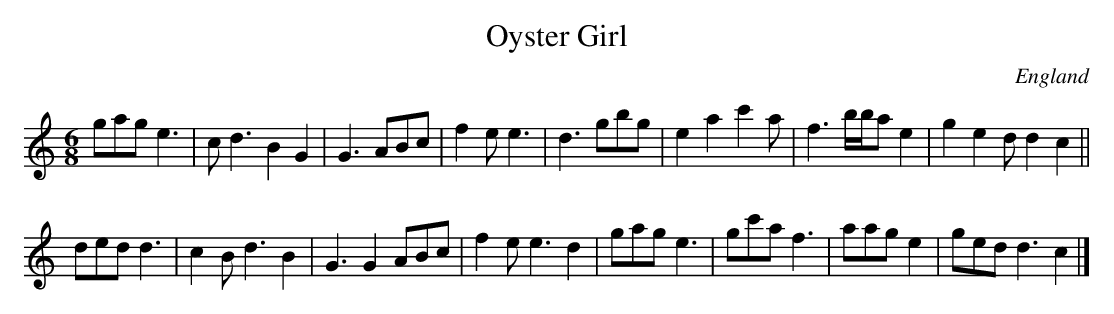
X:1
T:Oyster Girl
L:1/8
M:6/8
O:England
K:C major
gag e3 | cd3  B2G2  | G3  ABc | f2e e3 | \
d3  gbg | e2a2 c'2a | f3 b/b/ae2 | g2e2d d2c2 ||
ded d3 | c2B d3B2 | G3G2 ABc | f2e e3d2 |\
gag e3 | gc'a f3 | aag e2 | ged d3c2 |]
